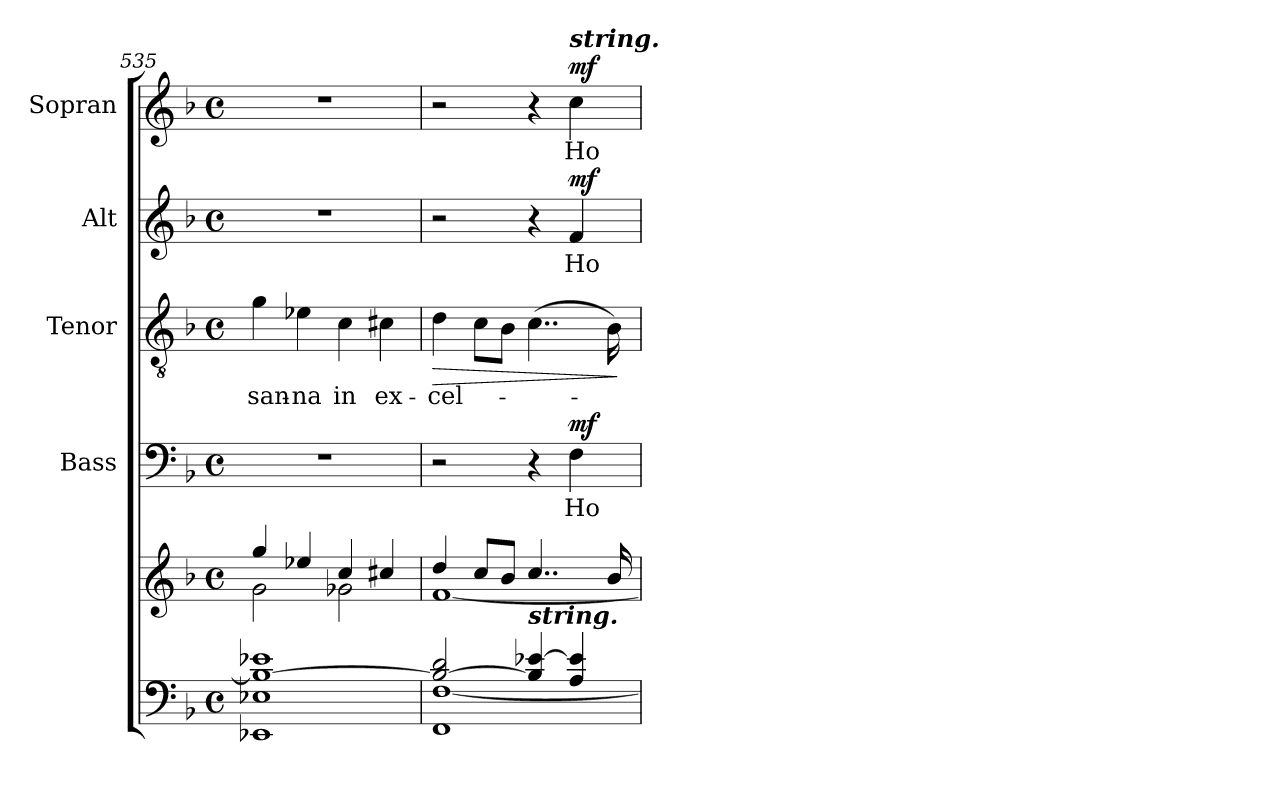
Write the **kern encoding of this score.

**kern	**kern	**kern	**text	**dynam	**kern	**text	**dynam	**kern	**text	**dynam	**kern	**text	**dynam
*part5	*part5	*part4	*part4	*part4	*part3	*part3	*part3	*part2	*part2	*part2	*part1	*part1	*part1
*staff6	*staff5	*staff4	*staff4	*staff4	*staff3	*staff3	*staff3	*staff2	*staff2	*staff2	*staff1	*staff1	*staff1
*	*	*I"Bass	*	*	*I"Tenor	*	*	*I"Alt	*	*	*I"Sopran	*	*
*	*	*I'B.	*	*	*I'T.	*	*	*I'A.	*	*	*I'S.	*	*
*clefF4	*clefG2	*clefF4	*	*	*clefGv2	*	*	*clefG2	*	*	*clefG2	*	*
*k[b-]	*k[b-]	*k[b-]	*	*	*k[b-]	*	*	*k[b-]	*	*	*k[b-]	*	*
*F:	*F:	*F:	*	*	*F:	*	*	*F:	*	*	*F:	*	*
*M4/4	*M4/4	*M4/4	*	*	*M4/4	*	*	*M4/4	*	*	*M4/4	*	*
*met(c)	*met(c)	*met(c)	*	*	*met(c)	*	*	*met(c)	*	*	*met(c)	*	*
=535	=535	=535	=535	=535	=535	=535	=535	=535	=535	=535	=535	=535	=535
*^	*^	*	*	*	*	*	*	*	*	*	*	*	*
!	!	!	!	!	!	!	!	!LO:LY:b	!	!	!	!	!	!	!
1B-_ 1e-X	1EE-X 1E-X	4gg/	2g\	1r	.	.	4g\	-san-	.	1r	.	.	1r	.	.
!	!	!	!	!	!	!	!	!LO:LY:b	!	!	!	!	!	!	!
.	.	4ee-X/	.	.	.	.	4e-X\	-na	.	.	.	.	.	.	.
!	!	!	!	!	!	!	!	!LO:LY:b	!	!	!	!	!	!	!
.	.	4cc/	2g-X\	.	.	.	4c\	in	.	.	.	.	.	.	.
!	!	!	!	!	!	!	!	!LO:LY:b	!	!	!	!	!	!	!
.	.	4cc#X/	.	.	.	.	4c#X\	ex-	.	.	.	.	.	.	.
=536	=536	=536	=536	=536	=536	=536	=536	=536	=536	=536	=536	=536	=536	=536	=536
!	!	!	!	!	!	!	!	!LO:LY:b	!LO:HP:b	!	!	!	!	!	!
2B-/_ 2d/	1FF [<1F	4dd/	[<1f	2r	.	.	4d\	-cel-	>	2r	.	.	2r	.	.
.	.	8cc/L	.	.	.	.	8c\L	.	.	.	.	.	.	.	.
.	.	8b-/J	.	.	.	.	8B-\J	.	.	.	.	.	.	.	.
!	!	!LO:TX:b:Bi:t=string.	!	!	!	!	!	!	!	!	!	!	!	!	!
4B-/] [>4e-X/	.	4..cc/	.	4r	.	.	(>4..c\	.	.	4r	.	.	4r	.	.
!	!	!	!	!	!	!	!	!	!	!	!	!	!LO:TX:a:Bi:t=string.	!	!
!	!	!	!	!	!LO:LY:b	!LO:DY:a	!	!	!	!	!LO:LY:b	!LO:DY:a	!	!LO:LY:b	!LO:DY:a
4A/ 4e-/]	.	.	.	4F\	Ho-	mf	.	.	.	4f/	Ho-	mf	4cc\	Ho-	mf
.	.	16b-/	.	.	.	.	16B-\)	.	.	.	.	.	.	.	.
*v	*v	*	*	*	*	*	*	*	*	*	*	*	*	*	*
*	*v	*v	*	*	*	*	*	*	*	*	*	*	*	*
.	.	.	.	.	.	.	]	.	.	.	.	.	.
=	=	=	=	=	=	=	=	=	=	=	=	=	=
*-	*-	*-	*-	*-	*-	*-	*-	*-	*-	*-	*-	*-	*-
